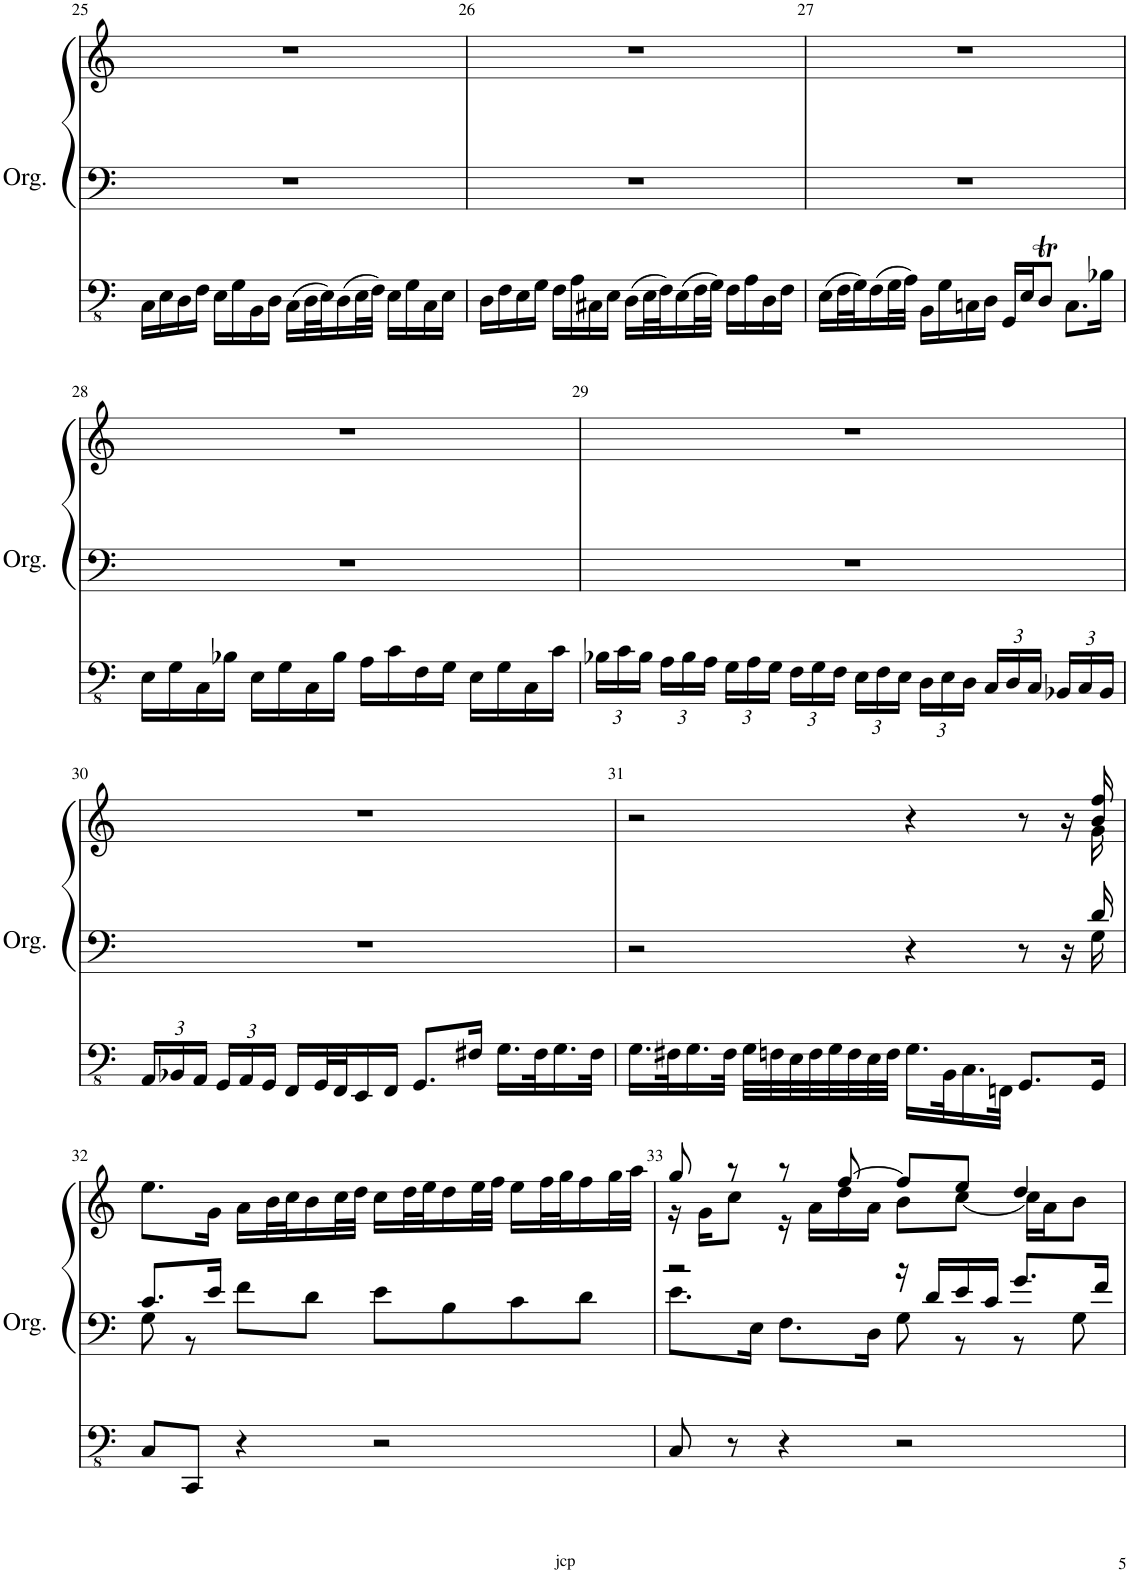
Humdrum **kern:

**kern	**kern	**kern
*part1	*part1	*part1
*staff3	*staff2	*staff1
*I"Orgue à tuyaux	*	*
*I'Org.	*	*
!!LO:PB:g=z
*clefFv4	*clefF4	*clefG2
*k[]	*k[]	*k[]
*M4/4	*M4/4	*M4/4
*met(c)	*met(c)	*met(c)
=25	=25	=25
16CC\LL	1r	1r
16EE\	.	.
16DD\	.	.
16FF\JJ	.	.
16EE\LL	.	.
16GG\	.	.
16BBB\	.	.
16DD\JJ	.	.
16CC\LL	.	.
32DD\L	.	.
32EE\J	.	.
16DD\	.	.
32EE\L	.	.
32FF\JJJ	.	.
16EE\LL	.	.
16GG\	.	.
16CC\	.	.
16EE\JJ	.	.
=26	=26	=26
16DD\LL	1r	1r
16FF\	.	.
16EE\	.	.
16GG\JJ	.	.
16FF\LL	.	.
16AA\	.	.
16CC#X\	.	.
16EE\JJ	.	.
16DD\LL	.	.
32EE\L	.	.
32FF\J	.	.
16EE\	.	.
32FF\L	.	.
32GG\JJJ	.	.
16FF\LL	.	.
16AA\	.	.
16DD\	.	.
16FF\JJ	.	.
=27	=27	=27
16EE\LL	1r	1r
32FF\L	.	.
32GG\J	.	.
16FF\	.	.
32GG\L	.	.
32AA\JJJ	.	.
16BBB\LL	.	.
16GG\	.	.
16CCn\	.	.
16DD\JJ	.	.
16GGG/LL	.	.
16EE/J	.	.
8DDT/J	.	.
8.CC\L	.	.
16BB-X\Jk	.	.
!!LO:LB:g=z
=28	=28	=28
16EE\LL	1r	1r
16GG\	.	.
16CC\	.	.
16BB-X\JJ	.	.
16EE\LL	.	.
16GG\	.	.
16CC\	.	.
16BB-\JJ	.	.
16AA\LL	.	.
16C\	.	.
16FF\	.	.
16GG\JJ	.	.
16EE\LL	.	.
16GG\	.	.
16CC\	.	.
16C\JJ	.	.
=29	=29	=29
*Xbrackettup	*	*
24BB-X\LL	1r	1r
24C\	.	.
24BB-\JJ	.	.
24AA\LL	.	.
24BB-\	.	.
24AA\JJ	.	.
24GG\LL	.	.
24AA\	.	.
24GG\JJ	.	.
24FF\LL	.	.
24GG\	.	.
24FF\JJ	.	.
24EE\LL	.	.
24FF\	.	.
24EE\JJ	.	.
24DD\LL	.	.
24EE\	.	.
24DD\JJ	.	.
24CC/LL	.	.
24DD/	.	.
24CC/JJ	.	.
24BBB-X/LL	.	.
24CC/	.	.
24BBB-/JJ	.	.
!!LO:LB:g=z
=30	=30	=30
24AAA/LL	1r	1r
24BBB-X/	.	.
24AAA/JJ	.	.
24GGG/LL	.	.
24AAA/	.	.
24GGG/JJ	.	.
16FFF/LL	.	.
32GGG/L	.	.
32FFF/J	.	.
16EEE/	.	.
16FFF/JJ	.	.
8.GGG/L	.	.
16FF#X/Jk	.	.
16.GG\LL	.	.
32FF#\K	.	.
16.GG\	.	.
32FF#\JJk	.	.
=31	=31	=31
*	*^	*^
16.GG\LL	2r	2...ryy	2r	2...ryy
32FF#X\K	.	.	.	.
16.GG\	.	.	.	.
32FF#\JJk	.	.	.	.
32GG\LLL	.	.	.	.
32FFn\	.	.	.	.
32EE\	.	.	.	.
32FF\	.	.	.	.
32GG\	.	.	.	.
32FF\	.	.	.	.
32EE\	.	.	.	.
32FF\JJJ	.	.	.	.
16.GG\LL	4r	.	4r	.
32BBB\K	.	.	.	.
16.CC\	.	.	.	.
32FFFn\JJk	.	.	.	.
8.GGG/L	8r	.	8r	.
.	16r	.	16r	.
16GGG/Jk	16d/	16G\	16b/ 16ff/	16g\
*	*	*	*v	*v
!!LO:LB:g=z
=32	=32	=32	=32
8CC/L	8.c/L	8G\	8.ee\L
8CCC/J	.	8r	.
.	16e/Jk	.	16g\Jk
4r	8f\L	2.ryy	16a\LL
.	.	.	32b\L
.	.	.	32cc\J
.	8d\J	.	16b\
.	.	.	32cc\L
.	.	.	32dd\JJJ
2r	8e\L	.	16cc\LL
.	.	.	32dd\L
.	.	.	32ee\J
.	8B\	.	16dd\
.	.	.	32ee\L
.	.	.	32ff\JJJ
.	8c\	.	16ee\LL
.	.	.	32ff\L
.	.	.	32gg\J
.	8d\J	.	16ff\
.	.	.	32gg\L
.	.	.	32aa\JJJ
=33	=33	=33	=33
*	*	*	*^
8CC/	2r	8.e\L	8gg/	16r
.	.	.	.	16g\KL
8r	.	.	8r	8cc\J
.	.	16E\Jk	.	.
4r	.	8.F\L	8r	16r
.	.	.	.	16a\LL
.	.	.	[8ff/	16dd\
.	.	16D\Jk	.	16a\JJ
2r	16r	8G\	8ff/L]	8b\L
.	16d/LL	.	.	.
.	16e/	8r	8ee/J	[8cc\J
.	16c/JJ	.	.	.
.	8.g/L	8r	4dd/	16cc\LL]
.	.	.	.	16a\J
.	.	8G\	.	8b\J
.	16f/Jk	.	.	.
*	*v	*v	*	*
*	*	*v	*v
=	=	=
*-	*-	*-
